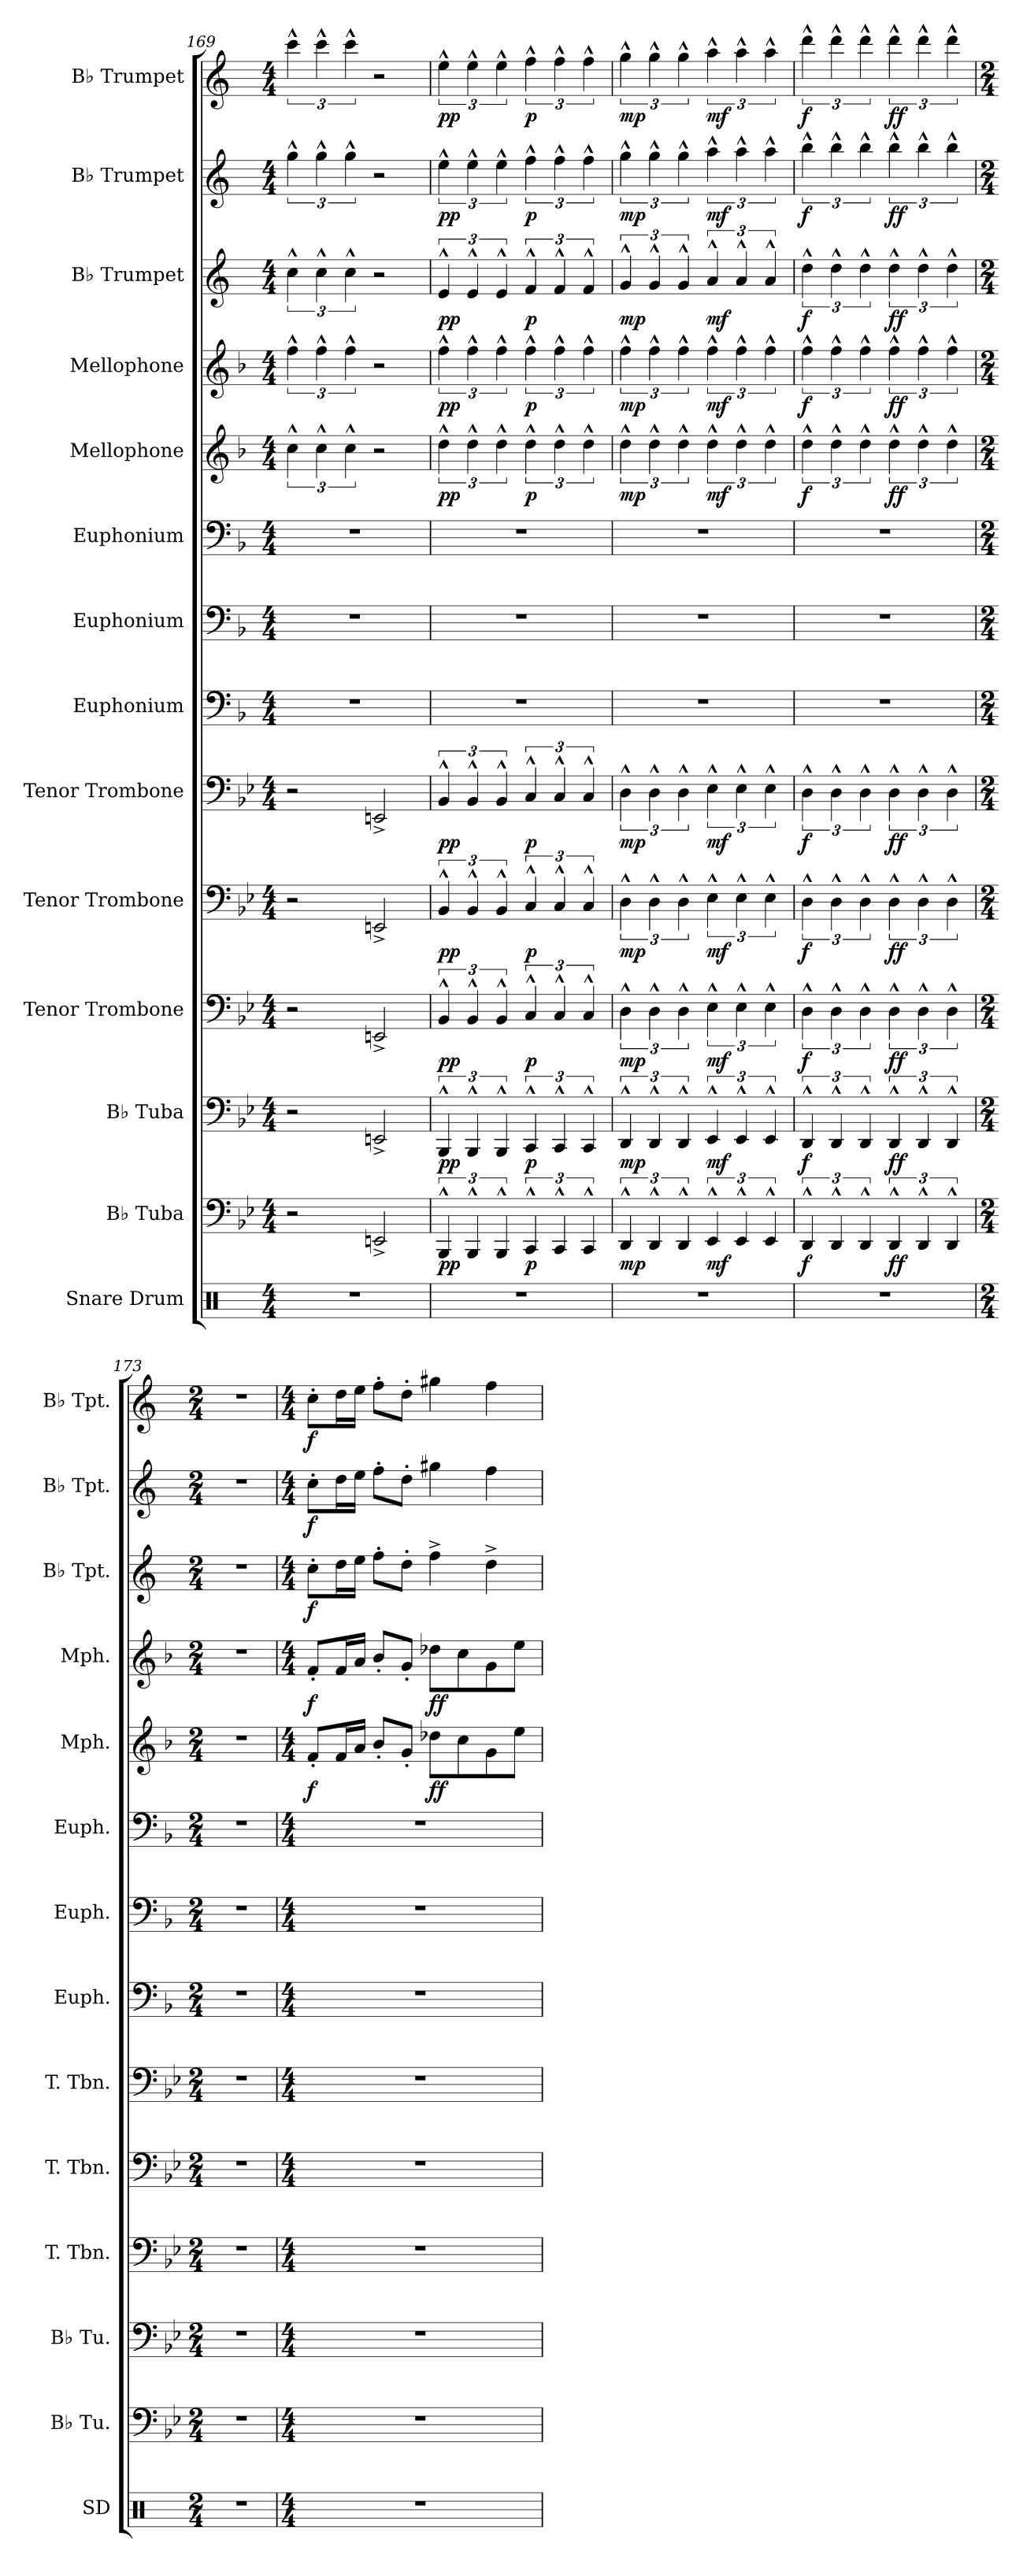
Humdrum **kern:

**kern	**kern	**dynam	**kern	**dynam	**kern	**dynam	**kern	**dynam	**kern	**dynam	**kern	**kern	**kern	**kern	**dynam	**kern	**dynam	**kern	**dynam	**kern	**dynam	**kern	**dynam
*part14	*part13	*part13	*part12	*part12	*part11	*part11	*part10	*part10	*part9	*part9	*part8	*part7	*part6	*part5	*part5	*part4	*part4	*part3	*part3	*part2	*part2	*part1	*part1
*staff14	*staff13	*staff13	*staff12	*staff12	*staff11	*staff11	*staff10	*staff10	*staff9	*staff9	*staff8	*staff7	*staff6	*staff5	*staff5	*staff4	*staff4	*staff3	*staff3	*staff2	*staff2	*staff1	*staff1
*I"Snare Drum	*I"B♭ Tuba	*	*I"B♭ Tuba	*	*I"Tenor Trombone	*	*I"Tenor Trombone	*	*I"Tenor Trombone	*	*I"Euphonium	*I"Euphonium	*I"Euphonium	*I"Mellophone	*	*I"Mellophone	*	*I"B♭ Trumpet	*	*I"B♭ Trumpet	*	*I"B♭ Trumpet	*
*I'SD	*I'B♭ Tu.	*	*I'B♭ Tu.	*	*I'T. Tbn.	*	*I'T. Tbn.	*	*I'T. Tbn.	*	*I'Euph.	*I'Euph.	*I'Euph.	*I'Mph.	*	*I'Mph.	*	*I'B♭ Tpt.	*	*I'B♭ Tpt.	*	*I'B♭ Tpt.	*
*clefX	*clefF4	*	*clefF4	*	*clefF4	*	*clefF4	*	*clefF4	*	*clefF4	*clefF4	*clefF4	*clefG2	*	*clefG2	*	*clefG2	*	*clefG2	*	*clefG2	*
*	*	*	*	*	*	*	*	*	*	*	*ITrd4c7	*ITrd4c7	*ITrd4c7	*ITrd4c7	*	*ITrd4c7	*	*ITrd1c2	*	*ITrd1c2	*	*ITrd1c2	*
*k[]	*k[b-e-]	*	*k[b-e-]	*	*k[b-e-]	*	*k[b-e-]	*	*k[b-e-]	*	*k[b-e-]	*k[b-e-]	*k[b-e-]	*k[b-e-]	*	*k[b-e-]	*	*k[b-e-]	*	*k[b-e-]	*	*k[b-e-]	*
*M4/4	*M4/4	*	*M4/4	*	*M4/4	*	*M4/4	*	*M4/4	*	*M4/4	*M4/4	*M4/4	*M4/4	*	*M4/4	*	*M4/4	*	*M4/4	*	*M4/4	*
=169	=169	=169	=169	=169	=169	=169	=169	=169	=169	=169	=169	=169	=169	=169	=169	=169	=169	=169	=169	=169	=169	=169	=169
1r	2r	.	2r	.	2r	.	2r	.	2r	.	1r	1r	1r	6f^^\	.	6b-^^\	.	6b-^^\	.	6ff^^\	.	6bb-^^\	.
.	.	.	.	.	.	.	.	.	.	.	.	.	.	6f^^\	.	6b-^^\	.	6b-^^\	.	6ff^^\	.	6bb-^^\	.
.	.	.	.	.	.	.	.	.	.	.	.	.	.	6f^^\	.	6b-^^\	.	6b-^^\	.	6ff^^\	.	6bb-^^\	.
.	2EEn^/	.	2EEn^/	.	2EEn^/	.	2EEn^/	.	2EEn^/	.	.	.	.	2r	.	2r	.	2r	.	2r	.	2r	.
=170	=170	=170	=170	=170	=170	=170	=170	=170	=170	=170	=170	=170	=170	=170	=170	=170	=170	=170	=170	=170	=170	=170	=170
!	!	!LO:DY:b	!	!LO:DY:b	!	!LO:DY:b	!	!LO:DY:b	!	!LO:DY:b	!	!	!	!	!LO:DY:b	!	!LO:DY:b	!	!LO:DY:b	!	!LO:DY:b	!	!LO:DY:b
1r	6BBB-^^/	pp	6BBB-^^/	pp	6BB-^^/	pp	6BB-^^/	pp	6BB-^^/	pp	1r	1r	1r	6g^^\	pp	6b-^^\	pp	6d^^/	pp	6dd^^\	pp	6dd^^\	pp
.	6BBB-^^/	.	6BBB-^^/	.	6BB-^^/	.	6BB-^^/	.	6BB-^^/	.	.	.	.	6g^^\	.	6b-^^\	.	6d^^/	.	6dd^^\	.	6dd^^\	.
.	6BBB-^^/	.	6BBB-^^/	.	6BB-^^/	.	6BB-^^/	.	6BB-^^/	.	.	.	.	6g^^\	.	6b-^^\	.	6d^^/	.	6dd^^\	.	6dd^^\	.
!	!	!LO:DY:b	!	!LO:DY:b	!	!LO:DY:b	!	!LO:DY:b	!	!LO:DY:b	!	!	!	!	!LO:DY:b	!	!LO:DY:b	!	!LO:DY:b	!	!LO:DY:b	!	!LO:DY:b
.	6CC^^/	p	6CC^^/	p	6C^^/	p	6C^^/	p	6C^^/	p	.	.	.	6g^^\	p	6b-^^\	p	6e-^^/	p	6ee-^^\	p	6ee-^^\	p
.	6CC^^/	.	6CC^^/	.	6C^^/	.	6C^^/	.	6C^^/	.	.	.	.	6g^^\	.	6b-^^\	.	6e-^^/	.	6ee-^^\	.	6ee-^^\	.
.	6CC^^/	.	6CC^^/	.	6C^^/	.	6C^^/	.	6C^^/	.	.	.	.	6g^^\	.	6b-^^\	.	6e-^^/	.	6ee-^^\	.	6ee-^^\	.
=171	=171	=171	=171	=171	=171	=171	=171	=171	=171	=171	=171	=171	=171	=171	=171	=171	=171	=171	=171	=171	=171	=171	=171
!	!	!LO:DY:b	!	!LO:DY:b	!	!LO:DY:b	!	!LO:DY:b	!	!LO:DY:b	!	!	!	!	!LO:DY:b	!	!LO:DY:b	!	!LO:DY:b	!	!LO:DY:b	!	!LO:DY:b
1r	6DD^^/	mp	6DD^^/	mp	6D^^\	mp	6D^^\	mp	6D^^\	mp	1r	1r	1r	6g^^\	mp	6b-^^\	mp	6f^^/	mp	6ff^^\	mp	6ff^^\	mp
.	6DD^^/	.	6DD^^/	.	6D^^\	.	6D^^\	.	6D^^\	.	.	.	.	6g^^\	.	6b-^^\	.	6f^^/	.	6ff^^\	.	6ff^^\	.
.	6DD^^/	.	6DD^^/	.	6D^^\	.	6D^^\	.	6D^^\	.	.	.	.	6g^^\	.	6b-^^\	.	6f^^/	.	6ff^^\	.	6ff^^\	.
!	!	!LO:DY:b	!	!LO:DY:b	!	!LO:DY:b	!	!LO:DY:b	!	!LO:DY:b	!	!	!	!	!LO:DY:b	!	!LO:DY:b	!	!LO:DY:b	!	!LO:DY:b	!	!LO:DY:b
.	6EE-^^/	mf	6EE-^^/	mf	6E-^^\	mf	6E-^^\	mf	6E-^^\	mf	.	.	.	6g^^\	mf	6b-^^\	mf	6g^^/	mf	6gg^^\	mf	6gg^^\	mf
.	6EE-^^/	.	6EE-^^/	.	6E-^^\	.	6E-^^\	.	6E-^^\	.	.	.	.	6g^^\	.	6b-^^\	.	6g^^/	.	6gg^^\	.	6gg^^\	.
.	6EE-^^/	.	6EE-^^/	.	6E-^^\	.	6E-^^\	.	6E-^^\	.	.	.	.	6g^^\	.	6b-^^\	.	6g^^/	.	6gg^^\	.	6gg^^\	.
!!LO:PB:g=z
=172	=172	=172	=172	=172	=172	=172	=172	=172	=172	=172	=172	=172	=172	=172	=172	=172	=172	=172	=172	=172	=172	=172	=172
!	!	!LO:DY:b	!	!LO:DY:b	!	!LO:DY:b	!	!LO:DY:b	!	!LO:DY:b	!	!	!	!	!LO:DY:b	!	!LO:DY:b	!	!LO:DY:b	!	!LO:DY:b	!	!LO:DY:b
1r	6DD^^/	f	6DD^^/	f	6D^^\	f	6D^^\	f	6D^^\	f	1r	1r	1r	6g^^\	f	6b-^^\	f	6cc^^\	f	6aa^^\	f	6ccc^^\	f
.	6DD^^/	.	6DD^^/	.	6D^^\	.	6D^^\	.	6D^^\	.	.	.	.	6g^^\	.	6b-^^\	.	6cc^^\	.	6aa^^\	.	6ccc^^\	.
.	6DD^^/	.	6DD^^/	.	6D^^\	.	6D^^\	.	6D^^\	.	.	.	.	6g^^\	.	6b-^^\	.	6cc^^\	.	6aa^^\	.	6ccc^^\	.
!	!	!LO:DY:b	!	!LO:DY:b	!	!LO:DY:b	!	!LO:DY:b	!	!LO:DY:b	!	!	!	!	!LO:DY:b	!	!LO:DY:b	!	!LO:DY:b	!	!LO:DY:b	!	!LO:DY:b
.	6DD^^/	ff	6DD^^/	ff	6D^^\	ff	6D^^\	ff	6D^^\	ff	.	.	.	6g^^\	ff	6b-^^\	ff	6cc^^\	ff	6aa^^\	ff	6ccc^^\	ff
.	6DD^^/	.	6DD^^/	.	6D^^\	.	6D^^\	.	6D^^\	.	.	.	.	6g^^\	.	6b-^^\	.	6cc^^\	.	6aa^^\	.	6ccc^^\	.
.	6DD^^/	.	6DD^^/	.	6D^^\	.	6D^^\	.	6D^^\	.	.	.	.	6g^^\	.	6b-^^\	.	6cc^^\	.	6aa^^\	.	6ccc^^\	.
=173	=173	=173	=173	=173	=173	=173	=173	=173	=173	=173	=173	=173	=173	=173	=173	=173	=173	=173	=173	=173	=173	=173	=173
*M2/4	*M2/4	*	*M2/4	*	*M2/4	*	*M2/4	*	*M2/4	*	*M2/4	*M2/4	*M2/4	*M2/4	*	*M2/4	*	*M2/4	*	*M2/4	*	*M2/4	*
2r	2r	.	2r	.	2r	.	2r	.	2r	.	2r	2r	2r	2r	.	2r	.	2r	.	2r	.	2r	.
=174	=174	=174	=174	=174	=174	=174	=174	=174	=174	=174	=174	=174	=174	=174	=174	=174	=174	=174	=174	=174	=174	=174	=174
*M4/4	*M4/4	*	*M4/4	*	*M4/4	*	*M4/4	*	*M4/4	*	*M4/4	*M4/4	*M4/4	*M4/4	*	*M4/4	*	*M4/4	*	*M4/4	*	*M4/4	*
!	!	!	!	!	!	!	!	!	!	!	!	!	!	!	!LO:DY:b	!	!LO:DY:b	!	!LO:DY:b	!	!LO:DY:b	!	!LO:DY:b
1r	1r	.	1r	.	1r	.	1r	.	1r	.	1r	1r	1r	8B-'/L	f	8B-'/L	f	8b-'\L	f	8b-'\L	f	8b-'\L	f
.	.	.	.	.	.	.	.	.	.	.	.	.	.	16B-/L	.	16B-/L	.	16cc\L	.	16cc\L	.	16cc\L	.
.	.	.	.	.	.	.	.	.	.	.	.	.	.	16d/JJ	.	16d/JJ	.	16dd\JJ	.	16dd\JJ	.	16dd\JJ	.
.	.	.	.	.	.	.	.	.	.	.	.	.	.	8e-'/L	.	8e-'/L	.	8ee-'\L	.	8ee-'\L	.	8ee-'\L	.
.	.	.	.	.	.	.	.	.	.	.	.	.	.	8c'/J	.	8c'/J	.	8cc'\J	.	8cc'\J	.	8cc'\J	.
!	!	!	!	!	!	!	!	!	!	!	!	!	!	!	!LO:DY:b	!	!LO:DY:b	!	!	!	!	!	!
.	.	.	.	.	.	.	.	.	.	.	.	.	.	8g-X\L	ff	8g-X\L	ff	4ee-^\	.	4ff#X\	.	4ff#X\	.
.	.	.	.	.	.	.	.	.	.	.	.	.	.	8f\	.	8f\	.	.	.	.	.	.	.
.	.	.	.	.	.	.	.	.	.	.	.	.	.	8c\	.	8c\	.	4cc^\	.	4ee-\	.	4ee-\	.
.	.	.	.	.	.	.	.	.	.	.	.	.	.	8a\J	.	8a\J	.	.	.	.	.	.	.
=	=	=	=	=	=	=	=	=	=	=	=	=	=	=	=	=	=	=	=	=	=	=	=
*-	*-	*-	*-	*-	*-	*-	*-	*-	*-	*-	*-	*-	*-	*-	*-	*-	*-	*-	*-	*-	*-	*-	*-
